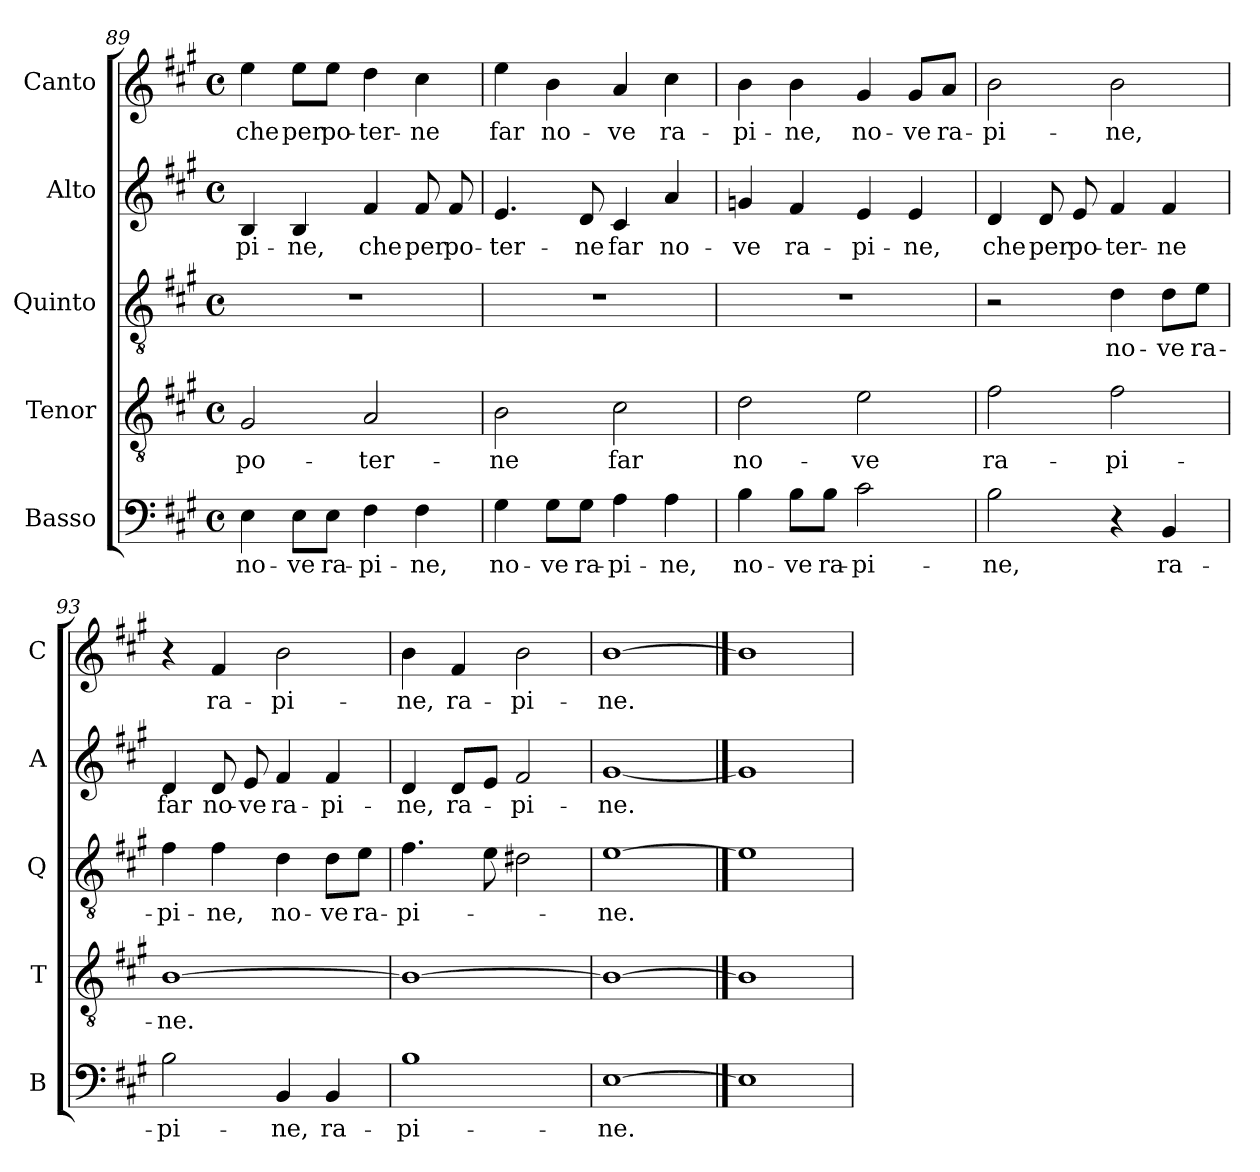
**kern	**text	**kern	**text	**kern	**text	**kern	**text	**kern	**text
*part5	*part5	*part4	*part4	*part3	*part3	*part2	*part2	*part1	*part1
*staff5	*staff5	*staff4	*staff4	*staff3	*staff3	*staff2	*staff2	*staff1	*staff1
*I"Basso	*	*I"Tenor	*	*I"Quinto	*	*I"Alto	*	*I"Canto	*
*I'B	*	*I'T	*	*I'Q	*	*I'A	*	*I'C	*
*clefF4	*	*clefGv2	*	*clefGv2	*	*clefG2	*	*clefG2	*
*k[f#c#g#]	*	*k[f#c#g#]	*	*k[f#c#g#]	*	*k[f#c#g#]	*	*k[f#c#g#]	*
*A:	*	*A:	*	*A:	*	*A:	*	*A:	*
*M4/4	*	*M4/4	*	*M4/4	*	*M4/4	*	*M4/4	*
*met(c)	*	*met(c)	*	*met(c)	*	*met(c)	*	*met(c)	*
=89	=89	=89	=89	=89	=89	=89	=89	=89	=89
!	!LO:LY:b	!	!LO:LY:b	!	!	!	!LO:LY:b	!	!LO:LY:b
4E\	no-	2G#/	po-	1r	.	4B/	-pi-	4ee\	che
!	!LO:LY:b	!	!	!	!	!	!LO:LY:b	!	!LO:LY:b
8E\L	-ve	.	.	.	.	4B/	-ne,	8ee\L	per
!	!LO:LY:b	!	!	!	!	!	!	!	!LO:LY:b
8E\J	ra-	.	.	.	.	.	.	8ee\J	po-
!	!LO:LY:b	!	!LO:LY:b	!	!	!	!LO:LY:b	!	!LO:LY:b
4F#\	-pi-	2A/	-ter-	.	.	4f#/	che	4dd\	-ter-
!	!LO:LY:b	!	!	!	!	!	!LO:LY:b	!	!LO:LY:b
4F#\	-ne,	.	.	.	.	8f#/	per	4cc#\	-ne
!	!	!	!	!	!	!	!LO:LY:b	!	!
.	.	.	.	.	.	8f#/	po-	.	.
=90	=90	=90	=90	=90	=90	=90	=90	=90	=90
!	!LO:LY:b	!	!LO:LY:b	!	!	!	!LO:LY:b	!	!LO:LY:b
4G#\	no-	2B\	-ne	1r	.	4.e/	-ter-	4ee\	far
!	!LO:LY:b	!	!	!	!	!	!	!	!LO:LY:b
8G#\L	-ve	.	.	.	.	.	.	4b\	no-
!	!LO:LY:b	!	!	!	!	!	!LO:LY:b	!	!
8G#\J	ra-	.	.	.	.	8d/	-ne	.	.
!	!LO:LY:b	!	!LO:LY:b	!	!	!	!LO:LY:b	!	!LO:LY:b
4A\	-pi-	2c#\	far	.	.	4c#/	far	4a/	-ve
!	!LO:LY:b	!	!	!	!	!	!LO:LY:b	!	!LO:LY:b
4A\	-ne,	.	.	.	.	4a/	no-	4cc#\	ra-
!!LO:LB:g=z
=91	=91	=91	=91	=91	=91	=91	=91	=91	=91
!	!LO:LY:b	!	!LO:LY:b	!	!	!	!LO:LY:b	!	!LO:LY:b
4B\	no-	2d\	no-	1r	.	4gn/	-ve	4b\	-pi-
!	!LO:LY:b	!	!	!	!	!	!LO:LY:b	!	!LO:LY:b
8B\L	-ve	.	.	.	.	4f#/	ra-	4b\	-ne,
!	!LO:LY:b	!	!	!	!	!	!	!	!
8B\J	ra-	.	.	.	.	.	.	.	.
!	!LO:LY:b	!	!LO:LY:b	!	!	!	!LO:LY:b	!	!LO:LY:b
2c#\	-pi-	2e\	-ve	.	.	4e/	-pi-	4g#/	no-
!	!	!	!	!	!	!	!LO:LY:b	!	!LO:LY:b
.	.	.	.	.	.	4e/	-ne,	8g#/L	-ve
!	!	!	!	!	!	!	!	!	!LO:LY:b
.	.	.	.	.	.	.	.	8a/J	ra-
=92	=92	=92	=92	=92	=92	=92	=92	=92	=92
!	!LO:LY:b	!	!LO:LY:b	!	!	!	!LO:LY:b	!	!LO:LY:b
2B\	-ne,	2f#\	ra-	2r	.	4d/	che	2b\	-pi-
!	!	!	!	!	!	!	!LO:LY:b	!	!
.	.	.	.	.	.	8d/	per	.	.
!	!	!	!	!	!	!	!LO:LY:b	!	!
.	.	.	.	.	.	8e/	po-	.	.
!	!	!	!LO:LY:b	!	!LO:LY:b	!	!LO:LY:b	!	!LO:LY:b
4r	.	2f#\	-pi-	4d\	no-	4f#/	-ter-	2b\	-ne,
!	!LO:LY:b	!	!	!	!LO:LY:b	!	!LO:LY:b	!	!
4BB/	ra-	.	.	8d\L	-ve	4f#/	-ne	.	.
!	!	!	!	!	!LO:LY:b	!	!	!	!
.	.	.	.	8e\J	ra-	.	.	.	.
=93	=93	=93	=93	=93	=93	=93	=93	=93	=93
!	!LO:LY:b	!	!LO:LY:b	!	!LO:LY:b	!	!LO:LY:b	!	!
2B\	-pi-	[1B	-ne.	4f#\	-pi-	4d/	far	4r	.
!	!	!	!	!	!LO:LY:b	!	!LO:LY:b	!	!LO:LY:b
.	.	.	.	4f#\	-ne,	8d/	no-	4f#/	ra-
!	!	!	!	!	!	!	!LO:LY:b	!	!
.	.	.	.	.	.	8e/	-ve	.	.
!	!LO:LY:b	!	!	!	!LO:LY:b	!	!LO:LY:b	!	!LO:LY:b
4BB/	-ne,	.	.	4d\	no-	4f#/	ra-	2b\	-pi-
!	!LO:LY:b	!	!	!	!LO:LY:b	!	!LO:LY:b	!	!
4BB/	ra-	.	.	8d\L	-ve	4f#/	-pi-	.	.
!	!	!	!	!	!LO:LY:b	!	!	!	!
.	.	.	.	8e\J	ra-	.	.	.	.
=94	=94	=94	=94	=94	=94	=94	=94	=94	=94
!	!LO:LY:b	!	!	!	!LO:LY:b	!	!LO:LY:b	!	!LO:LY:b
1B	-pi-	1B_	.	4.f#\	-pi-	4d/	-ne,	4b\	-ne,
!	!	!	!	!	!	!	!LO:LY:b	!	!LO:LY:b
.	.	.	.	.	.	8d/L	ra-	4f#/	ra-
.	.	.	.	8e\	.	8e/J	.	.	.
!	!	!	!	!	!	!	!LO:LY:b	!	!LO:LY:b
.	.	.	.	2d#X\	.	2f#/	-pi-	2b\	-pi-
=95	=95	=95	=95	=95	=95	=95	=95	=95	=95
!	!LO:LY:b	!	!	!	!LO:LY:b	!	!LO:LY:b	!	!LO:LY:b
[1E	-ne.	1B_	.	[1e	-ne.	[1g#	-ne.	[1b	-ne.
==96	==96	==96	==96	==96	==96	==96	==96	==96	==96
1E]	.	1B]	.	1e]	.	1g#]	.	1b]	.
=	=	=	=	=	=	=	=	=	=
*-	*-	*-	*-	*-	*-	*-	*-	*-	*-
